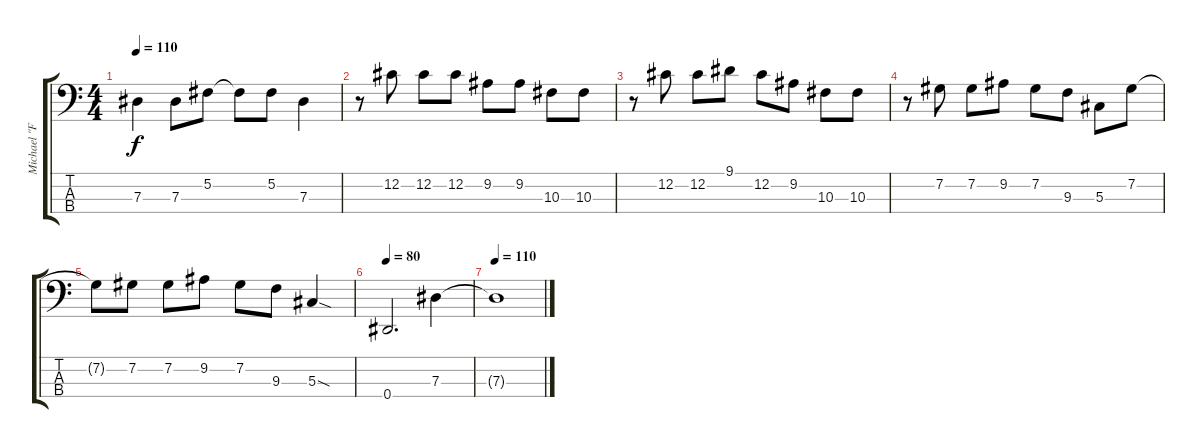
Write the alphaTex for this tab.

\track ("Michael \"Flea\" Balzary" "Michael \"F") {instrument electricbassfinger}
\staff {score tabs}
\tuning (Gb2 Db2 Ab1 Eb1) {hide}
\ts (4 4)
\tempo 110
\clef f4
\ks c
7.3.4{dy f} 7.3.8 5.2.8 5.2{t}.8 5.2.8 7.3.4 |
r.8 12.2.8 12.2.8 12.2.8 9.2.8 9.2.8 10.3.8 10.3.8 |
r.8 12.2.8 12.2.8 9.1.8 12.2.8 9.2.8 10.3.8 10.3.8 |
r.8 7.2.8 7.2.8 9.2.8 7.2.8 9.3.8 5.3.8 7.2.8 |
7.2{t}.8 7.2.8 7.2.8 9.2.8 7.2.8 9.3.8 5.3{sod}.4 |
\tempo 80
0.4.2{d} 7.3.4 |
\tempo 110
7.3{t}.1
